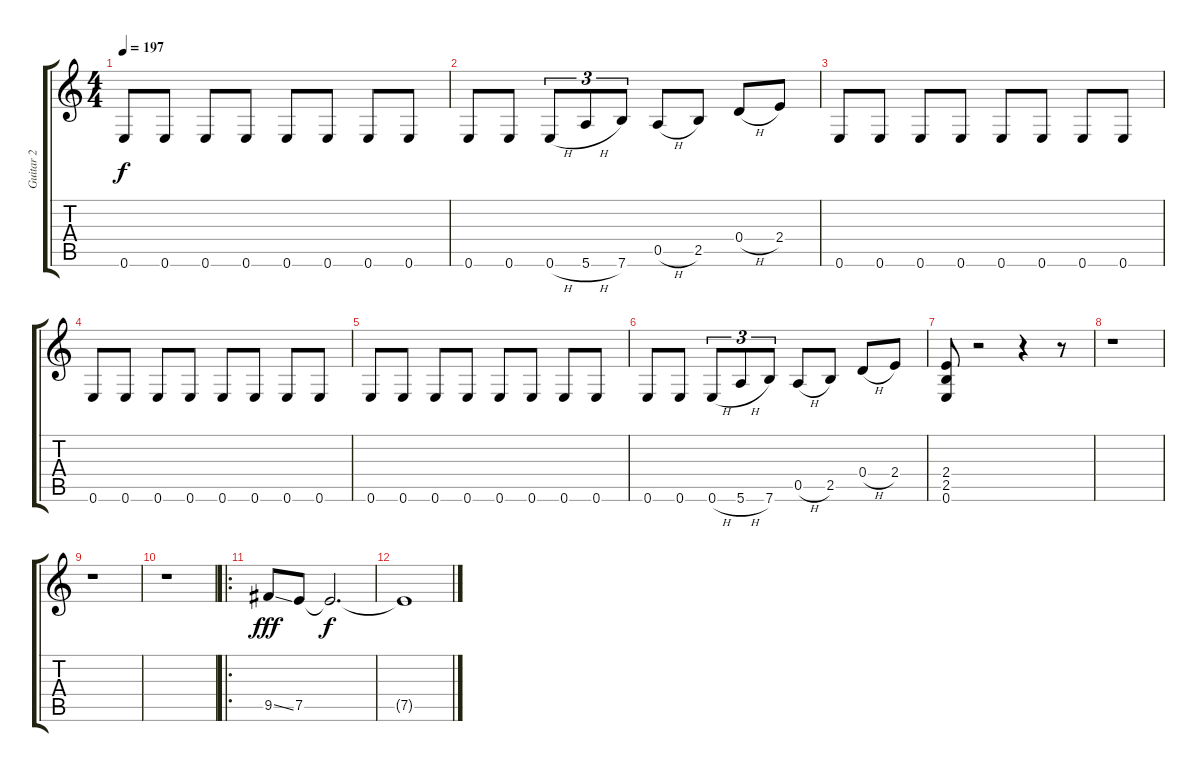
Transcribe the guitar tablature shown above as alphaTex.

\track ("Guitar 2" "Guitar 2") {instrument overdrivenguitar}
\staff {score tabs}
\tuning (E4 B3 G3 D3 A2 E2) {hide}
\ts (4 4)
\tempo 197
\clef g2
\ks c
0.6.8{dy f} 0.6.8 0.6.8 0.6.8 0.6.8 0.6.8 0.6.8 0.6.8 |
0.6.8 0.6.8 0.6{h}.8{tu (3 2)} 5.6{h}.8{tu (3 2)} 7.6.8{tu (3 2)} 0.5{h}.8 2.5.8 0.4{h}.8 2.4.8 |
0.6.8 0.6.8 0.6.8 0.6.8 0.6.8 0.6.8 0.6.8 0.6.8 |
0.6.8 0.6.8 0.6.8 0.6.8 0.6.8 0.6.8 0.6.8 0.6.8 |
0.6.8 0.6.8 0.6.8 0.6.8 0.6.8 0.6.8 0.6.8 0.6.8 |
0.6.8 0.6.8 0.6{h}.8{tu (3 2)} 5.6{h}.8{tu (3 2)} 7.6.8{tu (3 2)} 0.5{h}.8 2.5.8 0.4{h}.8 2.4.8 |
(2.4 2.5 0.6).8 r.2 r.4 r.8 |
r.1 |
r.1 |
r.1 |
\ro
9.5{ss}.8{dy fff} 7.5.8 7.5{t}.2{d dy f} |
7.5{t}.1
